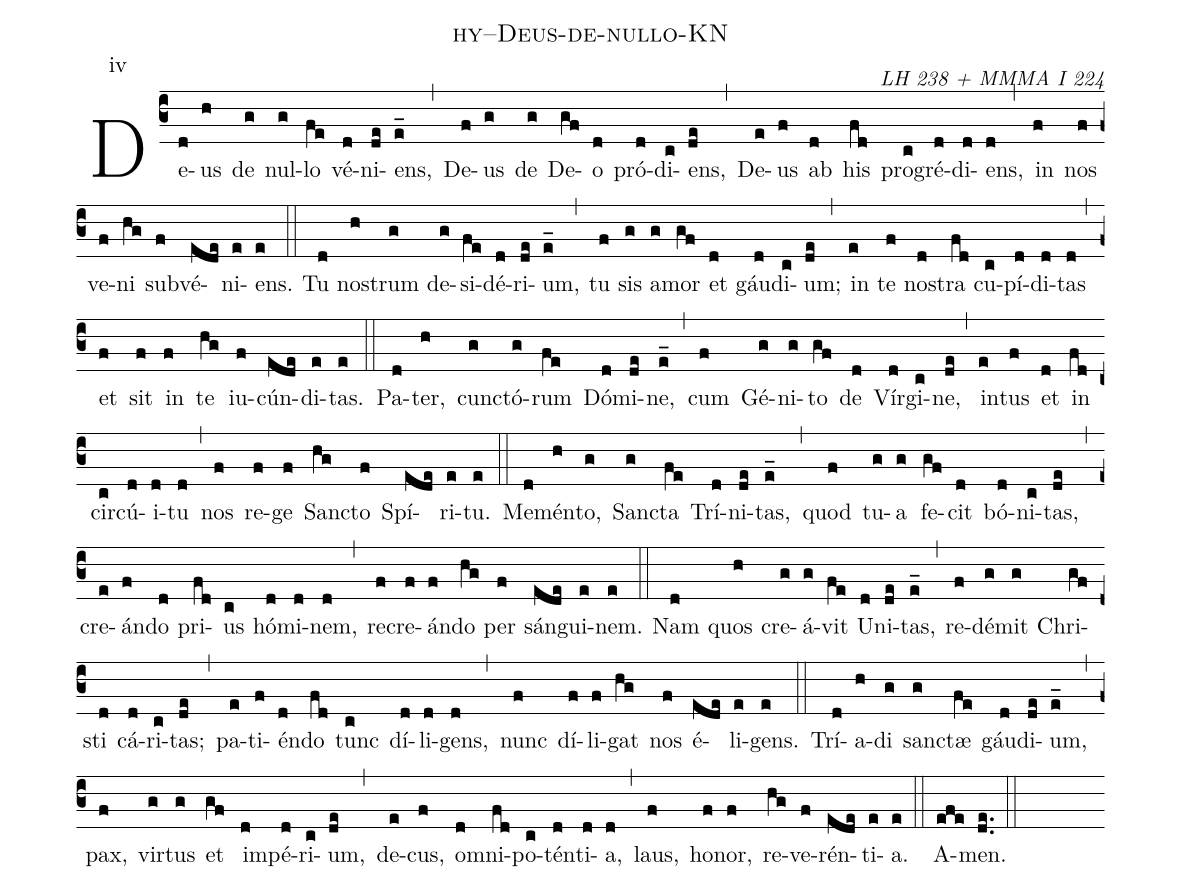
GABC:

name: hy--Deus-de-nullo-KN;
commentary: LH 238 + MMMA I 224 ;
annotation: iv;
%%
De(d)us(h) de(g) nul(g)lo(fe) vé(d)ni(de)ens,(e_) (,)
De(f)us(g) de(g) De(gf)o(d) pró(d)di(c)ens,(de) (,)
De(e)us(f) ab(d) his(fd) pro(c)gré(d)di(d)ens,(d) (,)
in(f) nos(f) ve(f)ni(hg) sub(f)vé(ede)ni(e)ens.(e) (::)
Tu(d) no(h)strum(g) de(g)si(fe)dé(d)ri(de)um,(e_) (,)
tu(f) sis(g) a(g)mor(gf) et(d) gáu(d)di(c)um;(de) (,)
in(e) te(f) no(d)stra(fd) cu(c)pí(d)di(d)tas(d) (,)
et(f) sit(f) in(f) te(hg) iu(f)cún(ede)di(e)tas.(e) (::)
Pa(d)ter,(h) cun(g)ctó(g)rum(fe) Dó(d)mi(de)ne,(e_) (,)
cum(f) Gé(g)ni(g)to(gf) de(d) Vír(d)gi(c)ne,(de) (,)
in(e)tus(f) et(d) in(fd) cir(c)cú(d)i(d)tu(d) (,)
nos(f) re(f)ge(f) San(hg)cto(f) Spí(ede)ri(e)tu.(e) (::)
Me(d)mén(h)to,(g) San(g)cta(fe) Trí(d)ni(de)tas,(e_) (,)
quod(f) tu(g)a(g) fe(gf)cit(d) bó(d)ni(c)tas,(de) (,)
cre(e)án(f)do(d) pri(fd)us(c) hó(d)mi(d)nem,(d) (,)
re(f)cre(f)án(f)do(hg) per(f) sán(ede)gui(e)nem.(e) (::)
Nam(d) quos(h) cre(g)á(g)vit(fe) U(d)ni(de)tas,(e_) (,)
re(f)dé(g)mit(g) Chri(gf)sti(d) cá(d)ri(c)tas;(de) (,)
pa(e)ti(f)én(d)do(fd) tunc(c) dí(d)li(d)gens,(d) (,)
nunc(f) dí(f)li(f)gat(hg) nos(f) é(ede)li(e)gens.(e) (::)
Trí(d)a(h)di(g) san(g)ctæ(fe) gáu(d)di(de)um,(e_) (,)
pax,(f) vir(g)tus(g) et(gf) im(d)pé(d)ri(c)um,(de) (,)
de(e)cus,(f) om(d)ni(fd)po(c)tén(d)ti(d)a,(d) (,)
laus,(f) ho(f)nor,(f) re(hg)ve(f)rén(ede)ti(e)a.(e) (::)
A(efe)men.(de..) (::)
